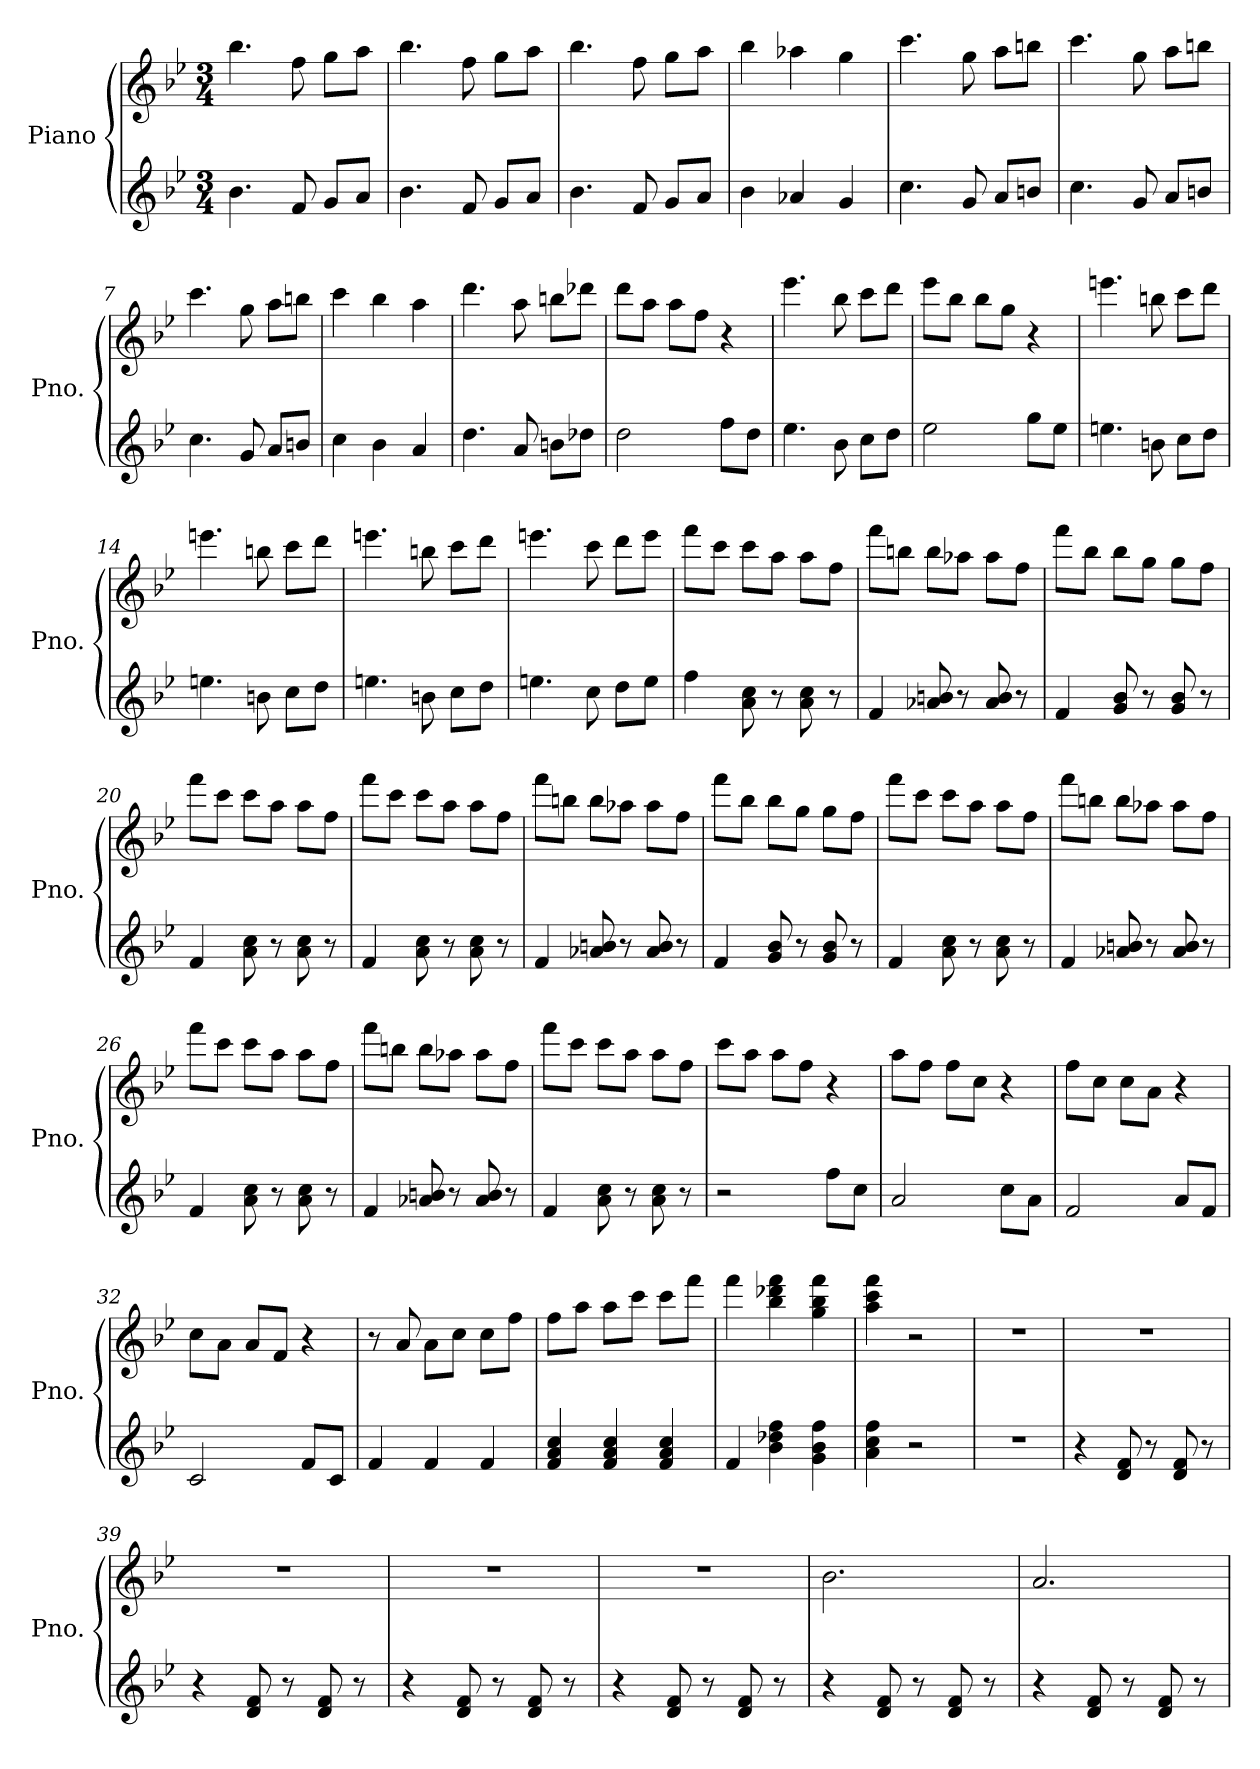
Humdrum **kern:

**kern	**kern
*part1	*part1
*staff2	*staff1
*I"Piano	*
*I'Pno.	*
*clefG2	*clefG2
*k[b-e-]	*k[b-e-]
*M3/4	*M3/4
*MM235	*MM235
=1	=1
4.b-\	4.bb-\
8f/	8ff\
8g/L	8gg\L
8a/J	8aa\J
=2	=2
4.b-\	4.bb-\
8f/	8ff\
8g/L	8gg\L
8a/J	8aa\J
=3	=3
4.b-\	4.bb-\
8f/	8ff\
8g/L	8gg\L
8a/J	8aa\J
=4	=4
4b-\	4bb-\
4a-X/	4aa-X\
4g/	4gg\
=5	=5
4.cc\	4.ccc\
8g/	8gg\
8a/L	8aa\L
8bn/J	8bbn\J
=6	=6
4.cc\	4.ccc\
8g/	8gg\
8a/L	8aa\L
8bn/J	8bbn\J
=7	=7
4.cc\	4.ccc\
8g/	8gg\
8a/L	8aa\L
8bn/J	8bbn\J
=8	=8
4cc\	4ccc\
4b-\	4bb-\
4a/	4aa\
!!LO:LB:g=z
=9	=9
4.dd\	4.ddd\
8a/	8aa\
8bn\L	8bbn\L
8dd-X\J	8ddd-X\J
=10	=10
2dd\	8ddd\L
.	8aa\J
.	8aa\L
.	8ff\J
8ff\L	4r
8dd\J	.
=11	=11
4.ee-\	4.eee-\
8b-\	8bb-\
8cc\L	8ccc\L
8dd\J	8ddd\J
=12	=12
2ee-\	8eee-\L
.	8bb-\J
.	8bb-\L
.	8gg\J
8gg\L	4r
8ee-\J	.
=13	=13
4.een\	4.eeen\
8bn\	8bbn\
8cc\L	8ccc\L
8dd\J	8ddd\J
=14	=14
4.een\	4.eeen\
8bn\	8bbn\
8cc\L	8ccc\L
8dd\J	8ddd\J
=15	=15
4.een\	4.eeen\
8bn\	8bbn\
8cc\L	8ccc\L
8dd\J	8ddd\J
!!LO:LB:g=z
=16	=16
4.een\	4.eeen\
8cc\	8ccc\
8dd\L	8ddd\L
8ee\J	8eee\J
=17	=17
4ff\	8fff\L
.	8ccc\J
8a\ 8cc\	8ccc\L
8r	8aa\J
8a\ 8cc\	8aa\L
8r	8ff\J
=18	=18
4f/	8fff\L
.	8bbn\J
8a-X/ 8bn/	8bb\L
8r	8aa-X\J
8a-/ 8b/	8aa-\L
8r	8ff\J
=19	=19
4f/	8fff\L
.	8bb-\J
8g/ 8b-/	8bb-\L
8r	8gg\J
8g/ 8b-/	8gg\L
8r	8ff\J
=20	=20
4f/	8fff\L
.	8ccc\J
8a\ 8cc\	8ccc\L
8r	8aa\J
8a\ 8cc\	8aa\L
8r	8ff\J
=21	=21
4f/	8fff\L
.	8ccc\J
8a\ 8cc\	8ccc\L
8r	8aa\J
8a\ 8cc\	8aa\L
8r	8ff\J
!!LO:LB:g=z
=22	=22
4f/	8fff\L
.	8bbn\J
8a-X/ 8bn/	8bb\L
8r	8aa-X\J
8a-/ 8b/	8aa-\L
8r	8ff\J
=23	=23
4f/	8fff\L
.	8bb-\J
8g/ 8b-/	8bb-\L
8r	8gg\J
8g/ 8b-/	8gg\L
8r	8ff\J
=24	=24
4f/	8fff\L
.	8ccc\J
8a\ 8cc\	8ccc\L
8r	8aa\J
8a\ 8cc\	8aa\L
8r	8ff\J
=25	=25
4f/	8fff\L
.	8bbn\J
8a-X/ 8bn/	8bb\L
8r	8aa-X\J
8a-/ 8b/	8aa-\L
8r	8ff\J
=26	=26
4f/	8fff\L
.	8ccc\J
8a\ 8cc\	8ccc\L
8r	8aa\J
8a\ 8cc\	8aa\L
8r	8ff\J
!!LO:LB:g=z
=27	=27
4f/	8fff\L
.	8bbn\J
8a-X/ 8bn/	8bb\L
8r	8aa-X\J
8a-/ 8b/	8aa-\L
8r	8ff\J
=28	=28
4f/	8fff\L
.	8ccc\J
8a\ 8cc\	8ccc\L
8r	8aa\J
8a\ 8cc\	8aa\L
8r	8ff\J
=29	=29
2r	8ccc\L
.	8aa\J
.	8aa\L
.	8ff\J
8ff\L	4r
8cc\J	.
=30	=30
2a/	8aa\L
.	8ff\J
.	8ff\L
.	8cc\J
8cc\L	4r
8a\J	.
=31	=31
2f/	8ff\L
.	8cc\J
.	8cc\L
.	8a\J
8a/L	4r
8f/J	.
=32	=32
2c/	8cc\L
.	8a\J
.	8a/L
.	8f/J
8f/L	4r
8c/J	.
!!LO:PB:g=z
=33	=33
4f/	8r
.	8a/
4f/	8a\L
.	8cc\J
4f/	8cc\L
.	8ff\J
=34	=34
4f/ 4a/ 4cc/	8ff\L
.	8aa\J
4f/ 4a/ 4cc/	8aa\L
.	8ccc\J
4f/ 4a/ 4cc/	8ccc\L
.	8fff\J
=35	=35
4f/	4fff\
4b-\ 4dd-X\ 4ff\	4bb-\ 4ddd-X\ 4fff\
4g\ 4b-\ 4ff\	4gg\ 4bb-\ 4fff\
=36	=36
4a\ 4cc\ 4ff\	4aa\ 4ccc\ 4fff\
2r	2r
=37	=37
2.r	2.r
=38	=38
4r	2.r
8d/ 8f/	.
8r	.
8d/ 8f/	.
8r	.
=39	=39
4r	2.r
8d/ 8f/	.
8r	.
8d/ 8f/	.
8r	.
=40	=40
4r	2.r
8d/ 8f/	.
8r	.
8d/ 8f/	.
8r	.
!!LO:LB:g=z
=41	=41
4r	2.r
8d/ 8f/	.
8r	.
8d/ 8f/	.
8r	.
=42	=42
4r	2.b-\
8d/ 8f/	.
8r	.
8d/ 8f/	.
8r	.
=43	=43
4r	2.a/
8d/ 8f/	.
8r	.
8d/ 8f/	.
8r	.
=	=
*-	*-
